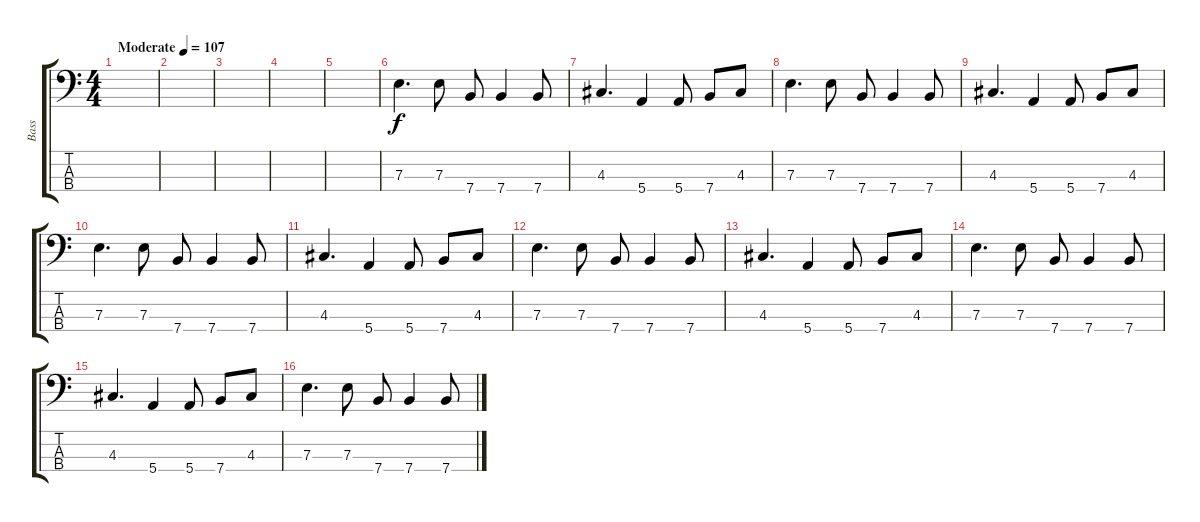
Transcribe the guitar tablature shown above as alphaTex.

\track ("Bass" "Bass") {instrument electricbassfinger}
\staff {score tabs}
\tuning (G2 D2 A1 E1) {hide}
\ts (4 4)
\tempo (107 "Moderate")
\clef f4
\ks c
|
|
|
|
|
7.3.4{d} 7.3.8 7.4.8 7.4.4 7.4.8 |
4.3.4{d} 5.4.4 5.4.8 7.4.8 4.3.8 |
7.3.4{d} 7.3.8 7.4.8 7.4.4 7.4.8 |
4.3.4{d} 5.4.4 5.4.8 7.4.8 4.3.8 |
7.3.4{d} 7.3.8 7.4.8 7.4.4 7.4.8 |
4.3.4{d} 5.4.4 5.4.8 7.4.8 4.3.8 |
7.3.4{d} 7.3.8 7.4.8 7.4.4 7.4.8 |
4.3.4{d} 5.4.4 5.4.8 7.4.8 4.3.8 |
7.3.4{d} 7.3.8 7.4.8 7.4.4 7.4.8 |
4.3.4{d} 5.4.4 5.4.8 7.4.8 4.3.8 |
7.3.4{d} 7.3.8 7.4.8 7.4.4 7.4.8
